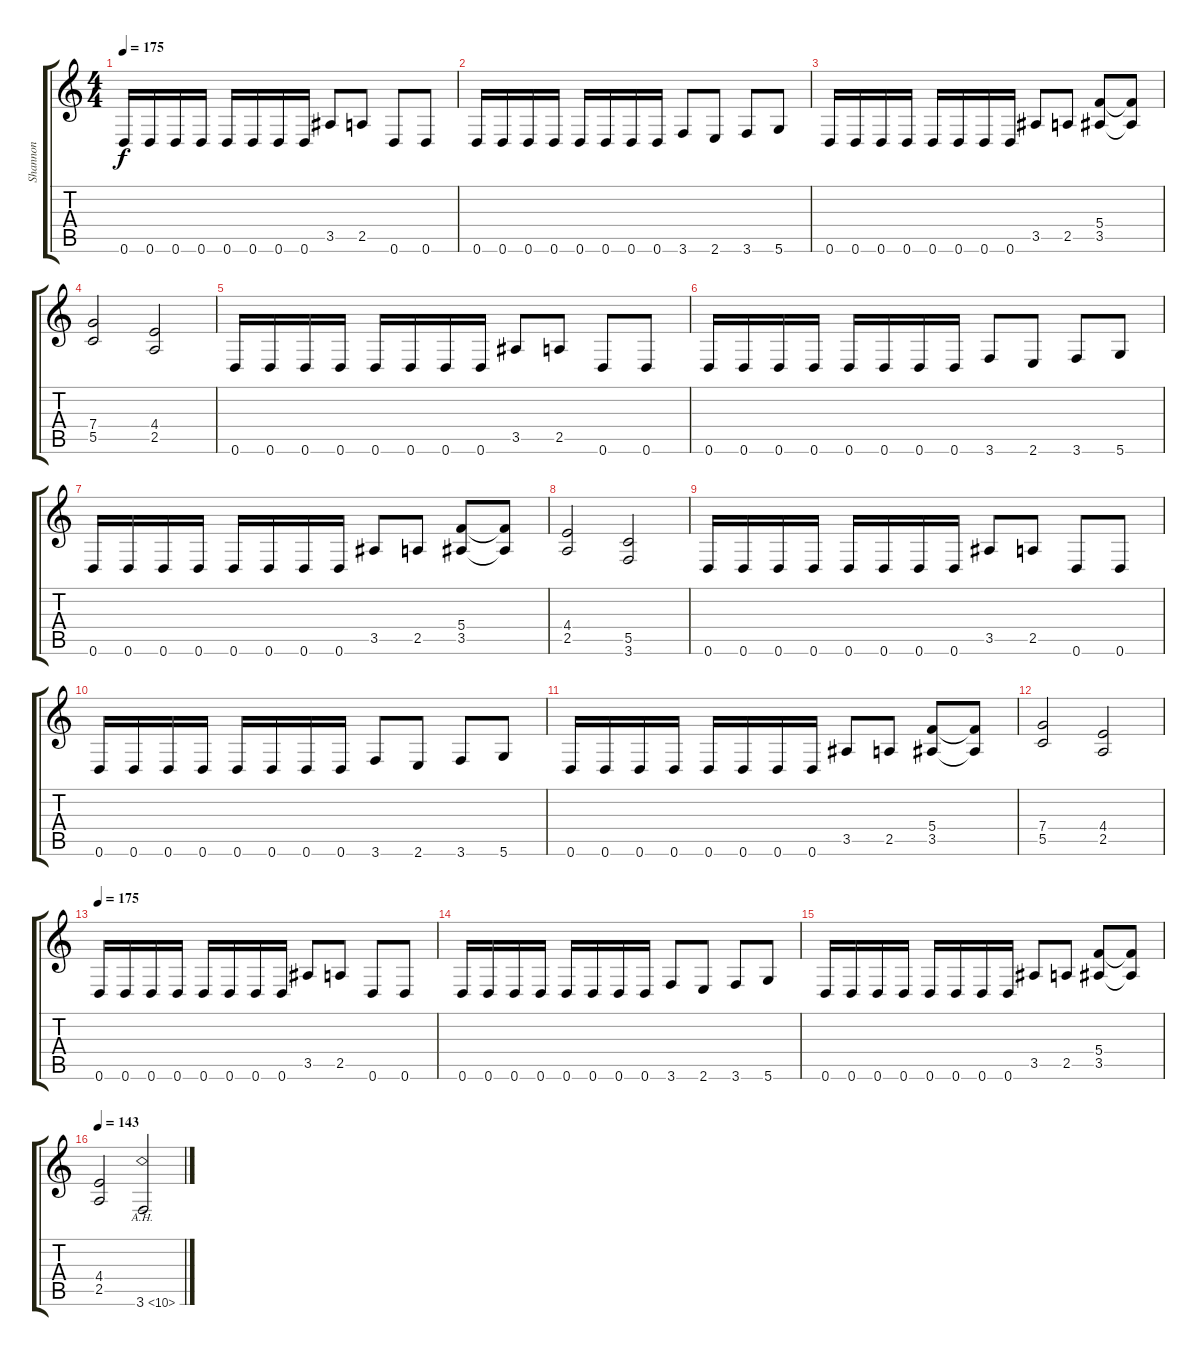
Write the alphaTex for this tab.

\track ("Shannon" "Shannon") {instrument distortionguitar}
\staff {score tabs}
\tuning (D4 A3 F3 C3 G2 D2) {hide}
\ts (4 4)
\tempo 175
\clef g2
\ks c
0.6.16{dy f} 0.6.16 0.6.16 0.6.16 0.6.16 0.6.16 0.6.16 0.6.16 3.5.8 2.5.8 0.6.8 0.6.8 |
0.6.16 0.6.16 0.6.16 0.6.16 0.6.16 0.6.16 0.6.16 0.6.16 3.6.8 2.6.8 3.6.8 5.6.8 |
0.6.16 0.6.16 0.6.16 0.6.16 0.6.16 0.6.16 0.6.16 0.6.16 3.5.8 2.5.8 (5.4 3.5).8 (5.4{t} 3.5{t}).8 |
(7.4 5.5).2 (4.4 2.5).2 |
0.6.16 0.6.16 0.6.16 0.6.16 0.6.16 0.6.16 0.6.16 0.6.16 3.5.8 2.5.8 0.6.8 0.6.8 |
0.6.16 0.6.16 0.6.16 0.6.16 0.6.16 0.6.16 0.6.16 0.6.16 3.6.8 2.6.8 3.6.8 5.6.8 |
0.6.16 0.6.16 0.6.16 0.6.16 0.6.16 0.6.16 0.6.16 0.6.16 3.5.8 2.5.8 (5.4 3.5).8 (5.4{t} 3.5{t}).8 |
(4.4 2.5).2 (5.5 3.6).2 |
0.6.16 0.6.16 0.6.16 0.6.16 0.6.16 0.6.16 0.6.16 0.6.16 3.5.8 2.5.8 0.6.8 0.6.8 |
0.6.16 0.6.16 0.6.16 0.6.16 0.6.16 0.6.16 0.6.16 0.6.16 3.6.8 2.6.8 3.6.8 5.6.8 |
0.6.16 0.6.16 0.6.16 0.6.16 0.6.16 0.6.16 0.6.16 0.6.16 3.5.8 2.5.8 (5.4 3.5).8 (5.4{t} 3.5{t}).8 |
(7.4 5.5).2 (4.4 2.5).2 |
\tempo 175
0.6.16 0.6.16 0.6.16 0.6.16 0.6.16 0.6.16 0.6.16 0.6.16 3.5.8 2.5.8 0.6.8 0.6.8 |
0.6.16 0.6.16 0.6.16 0.6.16 0.6.16 0.6.16 0.6.16 0.6.16 3.6.8 2.6.8 3.6.8 5.6.8 |
0.6.16 0.6.16 0.6.16 0.6.16 0.6.16 0.6.16 0.6.16 0.6.16 3.5.8 2.5.8 (5.4 3.5).8 (5.4{t} 3.5{t}).8 |
\tempo 143
(4.4 2.5).2 3.6{ah 7}.2
